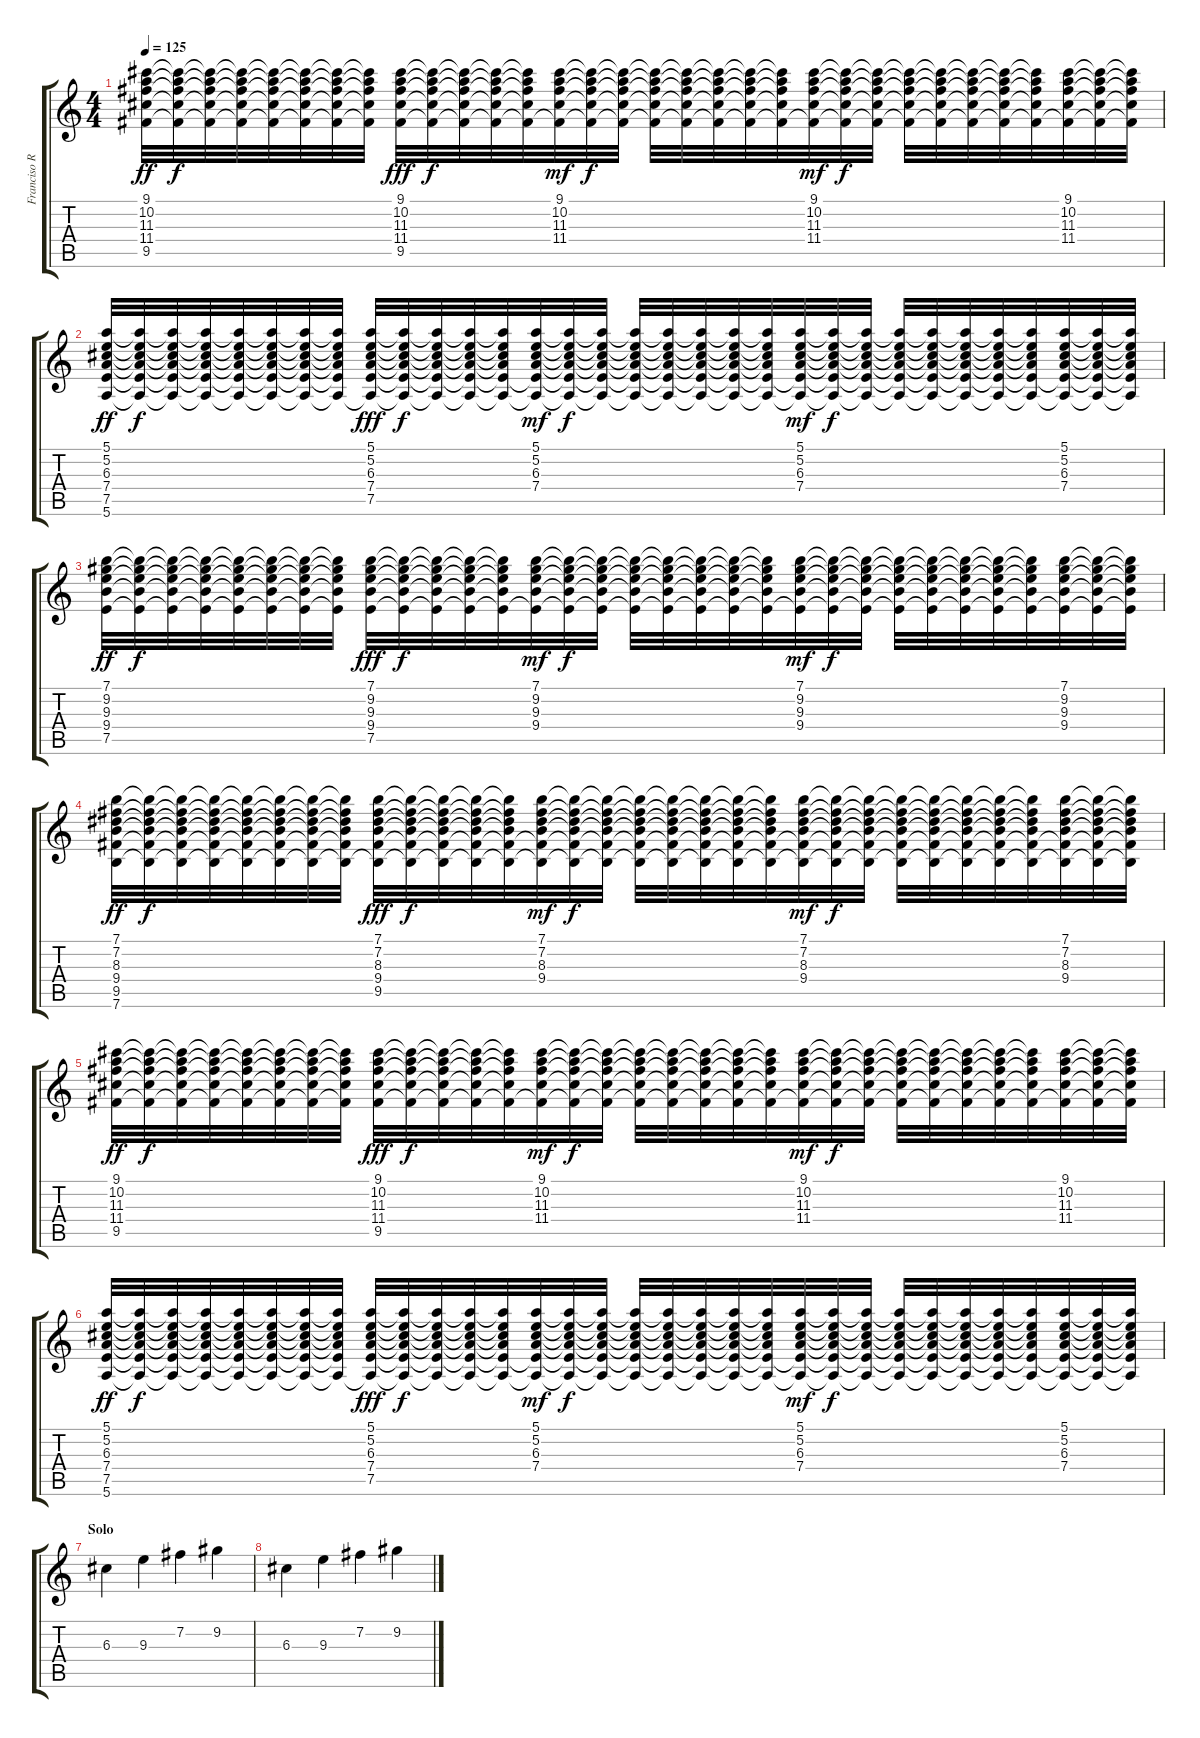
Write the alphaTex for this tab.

\track ("Franciso Risso E mayor" "Franciso R") {instrument distortionguitar}
\staff {score tabs}
\tuning (E4 B3 G3 D3 A2 E2) {hide}
\ts (4 4)
\tempo 125
\clef g2
\ks c
(9.1 10.2 11.3 11.4 9.5).32{dy ff} (9.1{t} 10.2{t} 11.3{t} 11.4{t} 9.5{t}).32{dy f} (9.1{t} 10.2{t} 11.3{t} 11.4{t} 9.5{t}).32 (9.1{t} 10.2{t} 11.3{t} 11.4{t} 9.5{t}).32 (9.1{t} 10.2{t} 11.3{t} 11.4{t} 9.5{t}).32 (9.1{t} 10.2{t} 11.3{t} 11.4{t} 9.5{t}).32 (9.1{t} 10.2{t} 11.3{t} 11.4{t} 9.5{t}).32 (9.1{t} 10.2{t} 11.3{t} 11.4{t} 9.5{t}).32 (9.1 10.2 11.3 11.4 9.5).32{dy fff} (9.1{t} 10.2{t} 11.3{t} 11.4{t} 9.5{t}).32{dy f} (9.1{t} 10.2{t} 11.3{t} 11.4{t} 9.5{t}).32 (9.1{t} 10.2{t} 11.3{t} 11.4{t} 9.5{t}).32 (9.1{t} 10.2{t} 11.3{t} 11.4{t} 9.5{t}).32 (9.1 10.2 11.3 11.4 9.5{t}).32{dy mf} (9.1{t} 10.2{t} 11.3{t} 11.4{t} 9.5{t}).32{dy f} (9.1{t} 10.2{t} 11.3{t} 11.4{t} 9.5{t}).32 (9.1{t} 10.2{t} 11.3{t} 11.4{t} 9.5{t}).32 (9.1{t} 10.2{t} 11.3{t} 11.4{t} 9.5{t}).32 (9.1{t} 10.2{t} 11.3{t} 11.4{t} 9.5{t}).32 (9.1{t} 10.2{t} 11.3{t} 11.4{t} 9.5{t}).32 (9.1{t} 10.2{t} 11.3{t} 11.4{t} 9.5{t}).32 (9.1 10.2 11.3 11.4 9.5{t}).32{dy mf} (9.1{t} 10.2{t} 11.3{t} 11.4{t} 9.5{t}).32{dy f} (9.1{t} 10.2{t} 11.3{t} 11.4{t} 9.5{t}).32 (9.1{t} 10.2{t} 11.3{t} 11.4{t} 9.5{t}).32 (9.1{t} 10.2{t} 11.3{t} 11.4{t} 9.5{t}).32 (9.1{t} 10.2{t} 11.3{t} 11.4{t} 9.5{t}).32 (9.1{t} 10.2{t} 11.3{t} 11.4{t} 9.5{t}).32 (9.1{t} 10.2{t} 11.3{t} 11.4{t} 9.5{t}).32 (9.1 10.2 11.3 11.4 9.5{t}).32 (9.1{t} 10.2{t} 11.3{t} 11.4{t} 9.5{t}).32 (9.1{t} 10.2{t} 11.3{t} 11.4{t} 9.5{t}).32 |
(5.1 5.2 6.3 7.4 7.5 5.6).32{dy ff} (5.1{t} 5.2{t} 6.3{t} 7.4{t} 7.5{t} 5.6{t}).32{dy f} (5.1{t} 5.2{t} 6.3{t} 7.4{t} 7.5{t} 5.6{t}).32 (5.1{t} 5.2{t} 6.3{t} 7.4{t} 7.5{t} 5.6{t}).32 (5.1{t} 5.2{t} 6.3{t} 7.4{t} 7.5{t} 5.6{t}).32 (5.1{t} 5.2{t} 6.3{t} 7.4{t} 7.5{t} 5.6{t}).32 (5.1{t} 5.2{t} 6.3{t} 7.4{t} 7.5{t} 5.6{t}).32 (5.1{t} 5.2{t} 6.3{t} 7.4{t} 7.5{t} 5.6{t}).32 (5.1 5.2 6.3 7.4 7.5 5.6{t}).32{dy fff} (5.1{t} 5.2{t} 6.3{t} 7.4{t} 7.5{t} 5.6{t}).32{dy f} (5.1{t} 5.2{t} 6.3{t} 7.4{t} 7.5{t} 5.6{t}).32 (5.1{t} 5.2{t} 6.3{t} 7.4{t} 7.5{t} 5.6{t}).32 (5.1{t} 5.2{t} 6.3{t} 7.4{t} 7.5{t} 5.6{t}).32 (5.1 5.2 6.3 7.4 7.5{t} 5.6{t}).32{dy mf} (5.1{t} 5.2{t} 6.3{t} 7.4{t} 7.5{t} 5.6{t}).32{dy f} (5.1{t} 5.2{t} 6.3{t} 7.4{t} 7.5{t} 5.6{t}).32 (5.1{t} 5.2{t} 6.3{t} 7.4{t} 7.5{t} 5.6{t}).32 (5.1{t} 5.2{t} 6.3{t} 7.4{t} 7.5{t} 5.6{t}).32 (5.1{t} 5.2{t} 6.3{t} 7.4{t} 7.5{t} 5.6{t}).32 (5.1{t} 5.2{t} 6.3{t} 7.4{t} 7.5{t} 5.6{t}).32 (5.1{t} 5.2{t} 6.3{t} 7.4{t} 7.5{t} 5.6{t}).32 (5.1 5.2 6.3 7.4 7.5{t} 5.6{t}).32{dy mf} (5.1{t} 5.2{t} 6.3{t} 7.4{t} 7.5{t} 5.6{t}).32{dy f} (5.1{t} 5.2{t} 6.3{t} 7.4{t} 7.5{t} 5.6{t}).32 (5.1{t} 5.2{t} 6.3{t} 7.4{t} 7.5{t} 5.6{t}).32 (5.1{t} 5.2{t} 6.3{t} 7.4{t} 7.5{t} 5.6{t}).32 (5.1{t} 5.2{t} 6.3{t} 7.4{t} 7.5{t} 5.6{t}).32 (5.1{t} 5.2{t} 6.3{t} 7.4{t} 7.5{t} 5.6{t}).32 (5.1{t} 5.2{t} 6.3{t} 7.4{t} 7.5{t} 5.6{t}).32 (5.1 5.2 6.3 7.4 7.5{t} 5.6{t}).32 (5.1{t} 5.2{t} 6.3{t} 7.4{t} 7.5{t} 5.6{t}).32 (5.1{t} 5.2{t} 6.3{t} 7.4{t} 7.5{t} 5.6{t}).32 |
(7.1 9.2 9.3 9.4 7.5).32{dy ff} (7.1{t} 9.2{t} 9.3{t} 9.4{t} 7.5{t}).32{dy f} (7.1{t} 9.2{t} 9.3{t} 9.4{t} 7.5{t}).32 (7.1{t} 9.2{t} 9.3{t} 9.4{t} 7.5{t}).32 (7.1{t} 9.2{t} 9.3{t} 9.4{t} 7.5{t}).32 (7.1{t} 9.2{t} 9.3{t} 9.4{t} 7.5{t}).32 (7.1{t} 9.2{t} 9.3{t} 9.4{t} 7.5{t}).32 (7.1{t} 9.2{t} 9.3{t} 9.4{t} 7.5{t}).32 (7.1 9.2 9.3 9.4 7.5).32{dy fff} (7.1{t} 9.2{t} 9.3{t} 9.4{t} 7.5{t}).32{dy f} (7.1{t} 9.2{t} 9.3{t} 9.4{t} 7.5{t}).32 (7.1{t} 9.2{t} 9.3{t} 9.4{t} 7.5{t}).32 (7.1{t} 9.2{t} 9.3{t} 9.4{t} 7.5{t}).32 (7.1 9.2 9.3 9.4 7.5{t}).32{dy mf} (7.1{t} 9.2{t} 9.3{t} 9.4{t} 7.5{t}).32{dy f} (7.1{t} 9.2{t} 9.3{t} 9.4{t} 7.5{t}).32 (7.1{t} 9.2{t} 9.3{t} 9.4{t} 7.5{t}).32 (7.1{t} 9.2{t} 9.3{t} 9.4{t} 7.5{t}).32 (7.1{t} 9.2{t} 9.3{t} 9.4{t} 7.5{t}).32 (7.1{t} 9.2{t} 9.3{t} 9.4{t} 7.5{t}).32 (7.1{t} 9.2{t} 9.3{t} 9.4{t} 7.5{t}).32 (7.1 9.2 9.3 9.4 7.5{t}).32{dy mf} (7.1{t} 9.2{t} 9.3{t} 9.4{t} 7.5{t}).32{dy f} (7.1{t} 9.2{t} 9.3{t} 9.4{t} 7.5{t}).32 (7.1{t} 9.2{t} 9.3{t} 9.4{t} 7.5{t}).32 (7.1{t} 9.2{t} 9.3{t} 9.4{t} 7.5{t}).32 (7.1{t} 9.2{t} 9.3{t} 9.4{t} 7.5{t}).32 (7.1{t} 9.2{t} 9.3{t} 9.4{t} 7.5{t}).32 (7.1{t} 9.2{t} 9.3{t} 9.4{t} 7.5{t}).32 (7.1 9.2 9.3 9.4 7.5{t}).32 (7.1{t} 9.2{t} 9.3{t} 9.4{t} 7.5{t}).32 (7.1{t} 9.2{t} 9.3{t} 9.4{t} 7.5{t}).32 |
(7.1 7.2 8.3 9.4 9.5 7.6).32{dy ff} (7.1{t} 7.2{t} 8.3{t} 9.4{t} 9.5{t} 7.6{t}).32{dy f} (7.1{t} 7.2{t} 8.3{t} 9.4{t} 9.5{t} 7.6{t}).32 (7.1{t} 7.2{t} 8.3{t} 9.4{t} 9.5{t} 7.6{t}).32 (7.1{t} 7.2{t} 8.3{t} 9.4{t} 9.5{t} 7.6{t}).32 (7.1{t} 7.2{t} 8.3{t} 9.4{t} 9.5{t} 7.6{t}).32 (7.1{t} 7.2{t} 8.3{t} 9.4{t} 9.5{t} 7.6{t}).32 (7.1{t} 7.2{t} 8.3{t} 9.4{t} 9.5{t} 7.6{t}).32 (7.1 7.2 8.3 9.4 9.5 7.6{t}).32{dy fff} (7.1{t} 7.2{t} 8.3{t} 9.4{t} 9.5{t} 7.6{t}).32{dy f} (7.1{t} 7.2{t} 8.3{t} 9.4{t} 9.5{t} 7.6{t}).32 (7.1{t} 7.2{t} 8.3{t} 9.4{t} 9.5{t} 7.6{t}).32 (7.1{t} 7.2{t} 8.3{t} 9.4{t} 9.5{t} 7.6{t}).32 (7.1 7.2 8.3 9.4 9.5{t} 7.6{t}).32{dy mf} (7.1{t} 7.2{t} 8.3{t} 9.4{t} 9.5{t} 7.6{t}).32{dy f} (7.1{t} 7.2{t} 8.3{t} 9.4{t} 9.5{t} 7.6{t}).32 (7.1{t} 7.2{t} 8.3{t} 9.4{t} 9.5{t} 7.6{t}).32 (7.1{t} 7.2{t} 8.3{t} 9.4{t} 9.5{t} 7.6{t}).32 (7.1{t} 7.2{t} 8.3{t} 9.4{t} 9.5{t} 7.6{t}).32 (7.1{t} 7.2{t} 8.3{t} 9.4{t} 9.5{t} 7.6{t}).32 (7.1{t} 7.2{t} 8.3{t} 9.4{t} 9.5{t} 7.6{t}).32 (7.1 7.2 8.3 9.4 9.5{t} 7.6{t}).32{dy mf} (7.1{t} 7.2{t} 8.3{t} 9.4{t} 9.5{t} 7.6{t}).32{dy f} (7.1{t} 7.2{t} 8.3{t} 9.4{t} 9.5{t} 7.6{t}).32 (7.1{t} 7.2{t} 8.3{t} 9.4{t} 9.5{t} 7.6{t}).32 (7.1{t} 7.2{t} 8.3{t} 9.4{t} 9.5{t} 7.6{t}).32 (7.1{t} 7.2{t} 8.3{t} 9.4{t} 9.5{t} 7.6{t}).32 (7.1{t} 7.2{t} 8.3{t} 9.4{t} 9.5{t} 7.6{t}).32 (7.1{t} 7.2{t} 8.3{t} 9.4{t} 9.5{t} 7.6{t}).32 (7.1 7.2 8.3 9.4 9.5{t} 7.6{t}).32 (7.1{t} 7.2{t} 8.3{t} 9.4{t} 9.5{t} 7.6{t}).32 (7.1{t} 7.2{t} 8.3{t} 9.4{t} 9.5{t} 7.6{t}).32 |
(9.1 10.2 11.3 11.4 9.5).32{dy ff} (9.1{t} 10.2{t} 11.3{t} 11.4{t} 9.5{t}).32{dy f} (9.1{t} 10.2{t} 11.3{t} 11.4{t} 9.5{t}).32 (9.1{t} 10.2{t} 11.3{t} 11.4{t} 9.5{t}).32 (9.1{t} 10.2{t} 11.3{t} 11.4{t} 9.5{t}).32 (9.1{t} 10.2{t} 11.3{t} 11.4{t} 9.5{t}).32 (9.1{t} 10.2{t} 11.3{t} 11.4{t} 9.5{t}).32 (9.1{t} 10.2{t} 11.3{t} 11.4{t} 9.5{t}).32 (9.1 10.2 11.3 11.4 9.5).32{dy fff} (9.1{t} 10.2{t} 11.3{t} 11.4{t} 9.5{t}).32{dy f} (9.1{t} 10.2{t} 11.3{t} 11.4{t} 9.5{t}).32 (9.1{t} 10.2{t} 11.3{t} 11.4{t} 9.5{t}).32 (9.1{t} 10.2{t} 11.3{t} 11.4{t} 9.5{t}).32 (9.1 10.2 11.3 11.4 9.5{t}).32{dy mf} (9.1{t} 10.2{t} 11.3{t} 11.4{t} 9.5{t}).32{dy f} (9.1{t} 10.2{t} 11.3{t} 11.4{t} 9.5{t}).32 (9.1{t} 10.2{t} 11.3{t} 11.4{t} 9.5{t}).32 (9.1{t} 10.2{t} 11.3{t} 11.4{t} 9.5{t}).32 (9.1{t} 10.2{t} 11.3{t} 11.4{t} 9.5{t}).32 (9.1{t} 10.2{t} 11.3{t} 11.4{t} 9.5{t}).32 (9.1{t} 10.2{t} 11.3{t} 11.4{t} 9.5{t}).32 (9.1 10.2 11.3 11.4 9.5{t}).32{dy mf} (9.1{t} 10.2{t} 11.3{t} 11.4{t} 9.5{t}).32{dy f} (9.1{t} 10.2{t} 11.3{t} 11.4{t} 9.5{t}).32 (9.1{t} 10.2{t} 11.3{t} 11.4{t} 9.5{t}).32 (9.1{t} 10.2{t} 11.3{t} 11.4{t} 9.5{t}).32 (9.1{t} 10.2{t} 11.3{t} 11.4{t} 9.5{t}).32 (9.1{t} 10.2{t} 11.3{t} 11.4{t} 9.5{t}).32 (9.1{t} 10.2{t} 11.3{t} 11.4{t} 9.5{t}).32 (9.1 10.2 11.3 11.4 9.5{t}).32 (9.1{t} 10.2{t} 11.3{t} 11.4{t} 9.5{t}).32 (9.1{t} 10.2{t} 11.3{t} 11.4{t} 9.5{t}).32 |
(5.1 5.2 6.3 7.4 7.5 5.6).32{dy ff} (5.1{t} 5.2{t} 6.3{t} 7.4{t} 7.5{t} 5.6{t}).32{dy f} (5.1{t} 5.2{t} 6.3{t} 7.4{t} 7.5{t} 5.6{t}).32 (5.1{t} 5.2{t} 6.3{t} 7.4{t} 7.5{t} 5.6{t}).32 (5.1{t} 5.2{t} 6.3{t} 7.4{t} 7.5{t} 5.6{t}).32 (5.1{t} 5.2{t} 6.3{t} 7.4{t} 7.5{t} 5.6{t}).32 (5.1{t} 5.2{t} 6.3{t} 7.4{t} 7.5{t} 5.6{t}).32 (5.1{t} 5.2{t} 6.3{t} 7.4{t} 7.5{t} 5.6{t}).32 (5.1 5.2 6.3 7.4 7.5 5.6{t}).32{dy fff} (5.1{t} 5.2{t} 6.3{t} 7.4{t} 7.5{t} 5.6{t}).32{dy f} (5.1{t} 5.2{t} 6.3{t} 7.4{t} 7.5{t} 5.6{t}).32 (5.1{t} 5.2{t} 6.3{t} 7.4{t} 7.5{t} 5.6{t}).32 (5.1{t} 5.2{t} 6.3{t} 7.4{t} 7.5{t} 5.6{t}).32 (5.1 5.2 6.3 7.4 7.5{t} 5.6{t}).32{dy mf} (5.1{t} 5.2{t} 6.3{t} 7.4{t} 7.5{t} 5.6{t}).32{dy f} (5.1{t} 5.2{t} 6.3{t} 7.4{t} 7.5{t} 5.6{t}).32 (5.1{t} 5.2{t} 6.3{t} 7.4{t} 7.5{t} 5.6{t}).32 (5.1{t} 5.2{t} 6.3{t} 7.4{t} 7.5{t} 5.6{t}).32 (5.1{t} 5.2{t} 6.3{t} 7.4{t} 7.5{t} 5.6{t}).32 (5.1{t} 5.2{t} 6.3{t} 7.4{t} 7.5{t} 5.6{t}).32 (5.1{t} 5.2{t} 6.3{t} 7.4{t} 7.5{t} 5.6{t}).32 (5.1 5.2 6.3 7.4 7.5{t} 5.6{t}).32{dy mf} (5.1{t} 5.2{t} 6.3{t} 7.4{t} 7.5{t} 5.6{t}).32{dy f} (5.1{t} 5.2{t} 6.3{t} 7.4{t} 7.5{t} 5.6{t}).32 (5.1{t} 5.2{t} 6.3{t} 7.4{t} 7.5{t} 5.6{t}).32 (5.1{t} 5.2{t} 6.3{t} 7.4{t} 7.5{t} 5.6{t}).32 (5.1{t} 5.2{t} 6.3{t} 7.4{t} 7.5{t} 5.6{t}).32 (5.1{t} 5.2{t} 6.3{t} 7.4{t} 7.5{t} 5.6{t}).32 (5.1{t} 5.2{t} 6.3{t} 7.4{t} 7.5{t} 5.6{t}).32 (5.1 5.2 6.3 7.4 7.5{t} 5.6{t}).32 (5.1{t} 5.2{t} 6.3{t} 7.4{t} 7.5{t} 5.6{t}).32 (5.1{t} 5.2{t} 6.3{t} 7.4{t} 7.5{t} 5.6{t}).32 |
\section ("" "Solo")
6.3.4 9.3.4 7.2.4 9.2.4 |
6.3.4 9.3.4 7.2.4 9.2.4
